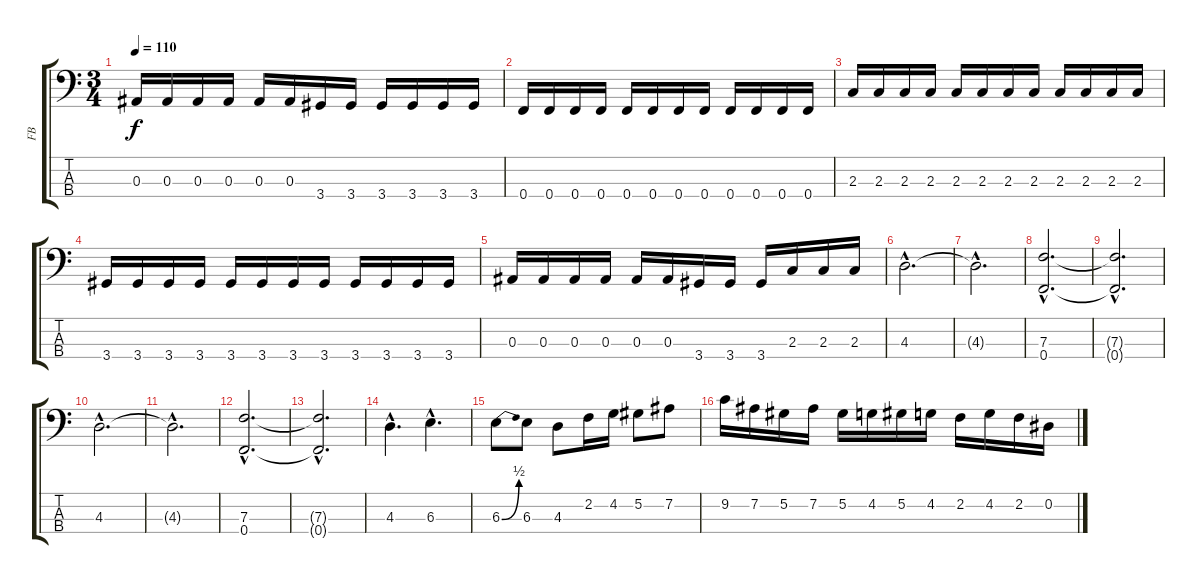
\track ("FB" "FB") {instrument fretlessbass}
\staff {score tabs}
\tuning (Ab2 Eb2 Bb1 F1) {hide}
\ts (3 4)
\tempo 110
\clef f4
\ks c
0.3.16{dy f} 0.3.16 0.3.16 0.3.16 0.3.16 0.3.16 3.4.16 3.4.16 3.4.16 3.4.16 3.4.16 3.4.16 |
0.4.16 0.4.16 0.4.16 0.4.16 0.4.16 0.4.16 0.4.16 0.4.16 0.4.16 0.4.16 0.4.16 0.4.16 |
2.3.16 2.3.16 2.3.16 2.3.16 2.3.16 2.3.16 2.3.16 2.3.16 2.3.16 2.3.16 2.3.16 2.3.16 |
3.4.16 3.4.16 3.4.16 3.4.16 3.4.16 3.4.16 3.4.16 3.4.16 3.4.16 3.4.16 3.4.16 3.4.16 |
0.3.16 0.3.16 0.3.16 0.3.16 0.3.16 0.3.16 3.4.16 3.4.16 3.4.16 2.3.16 2.3.16 2.3.16 |
4.3{hac}.2{d} |
4.3{hac t}.2{d} |
(7.3{hac} 0.4{hac}).2{d} |
(7.3{hac t} 0.4{hac t}).2{d} |
4.3{hac}.2{d} |
4.3{hac t}.2{d} |
(7.3{hac} 0.4{hac}).2{d} |
(7.3{hac t} 0.4{hac t}).2{d} |
4.3{hac}.4{d} 6.3{hac}.4{d} |
6.3{be (bend 0 0 60 2)}.8 6.3.8 4.3.8 2.2.16 4.2.16 5.2.8 7.2.8 |
9.2.16 7.2.16 5.2.16 7.2.16 5.2.16 4.2.16 5.2.16 4.2.16 2.2.16 4.2.16 2.2.16 0.2.16
